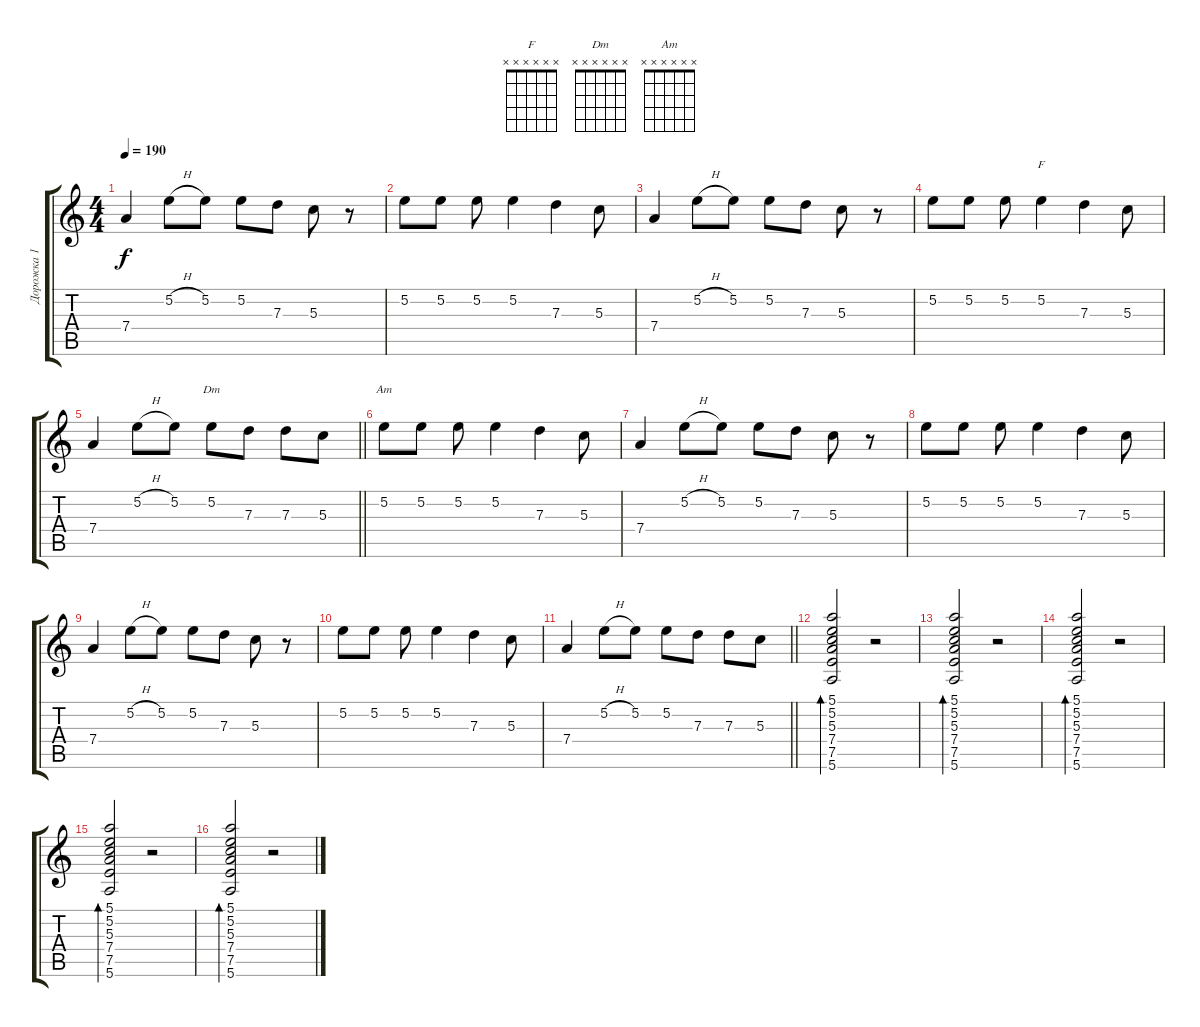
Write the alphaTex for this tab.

\track ("Дорожка 1" "Дорожка 1") {instrument acousticguitarnylon}
\staff {score tabs}
\tuning (E4 B3 G3 D3 A2 E2) {hide}
\chord ("F" x x x x x x)
\chord ("Dm" x x x x x x)
\chord ("Am" x x x x x x)
\ts (4 4)
\tempo 190
\clef g2
\ks c
7.4.4{dy f} 5.2{h}.8 5.2.8 5.2.8 7.3.8 5.3.8 r.8 |
5.2.8 5.2.8 5.2.8 5.2.4 7.3.4 5.3.8 |
7.4.4 5.2{h}.8 5.2.8 5.2.8 7.3.8 5.3.8 r.8 |
5.2.8 5.2.8 5.2.8 5.2.4{ch "F"} 7.3.4 5.3.8 |
\barLineRight lightlight
7.4.4 5.2{h}.8 5.2.8 5.2.8{ch "Dm"} 7.3.8 7.3.8 5.3.8 |
5.2.8{ch "Am"} 5.2.8 5.2.8 5.2.4 7.3.4 5.3.8 |
7.4.4 5.2{h}.8 5.2.8 5.2.8 7.3.8 5.3.8 r.8 |
5.2.8 5.2.8 5.2.8 5.2.4 7.3.4 5.3.8 |
7.4.4 5.2{h}.8 5.2.8 5.2.8 7.3.8 5.3.8 r.8 |
5.2.8 5.2.8 5.2.8 5.2.4 7.3.4 5.3.8 |
\barLineRight lightlight
7.4.4 5.2{h}.8 5.2.8 5.2.8 7.3.8 7.3.8 5.3.8 |
(5.1 5.2 5.3 7.4 7.5 5.6).2{bd 60} r.2 |
(5.1 5.2 5.3 7.4 7.5 5.6).2{bd 60} r.2 |
(5.1 5.2 5.3 7.4 7.5 5.6).2{bd 60} r.2 |
(5.1 5.2 5.3 7.4 7.5 5.6).2{bd 60} r.2 |
(5.1 5.2 5.3 7.4 7.5 5.6).2{bd 60} r.2
